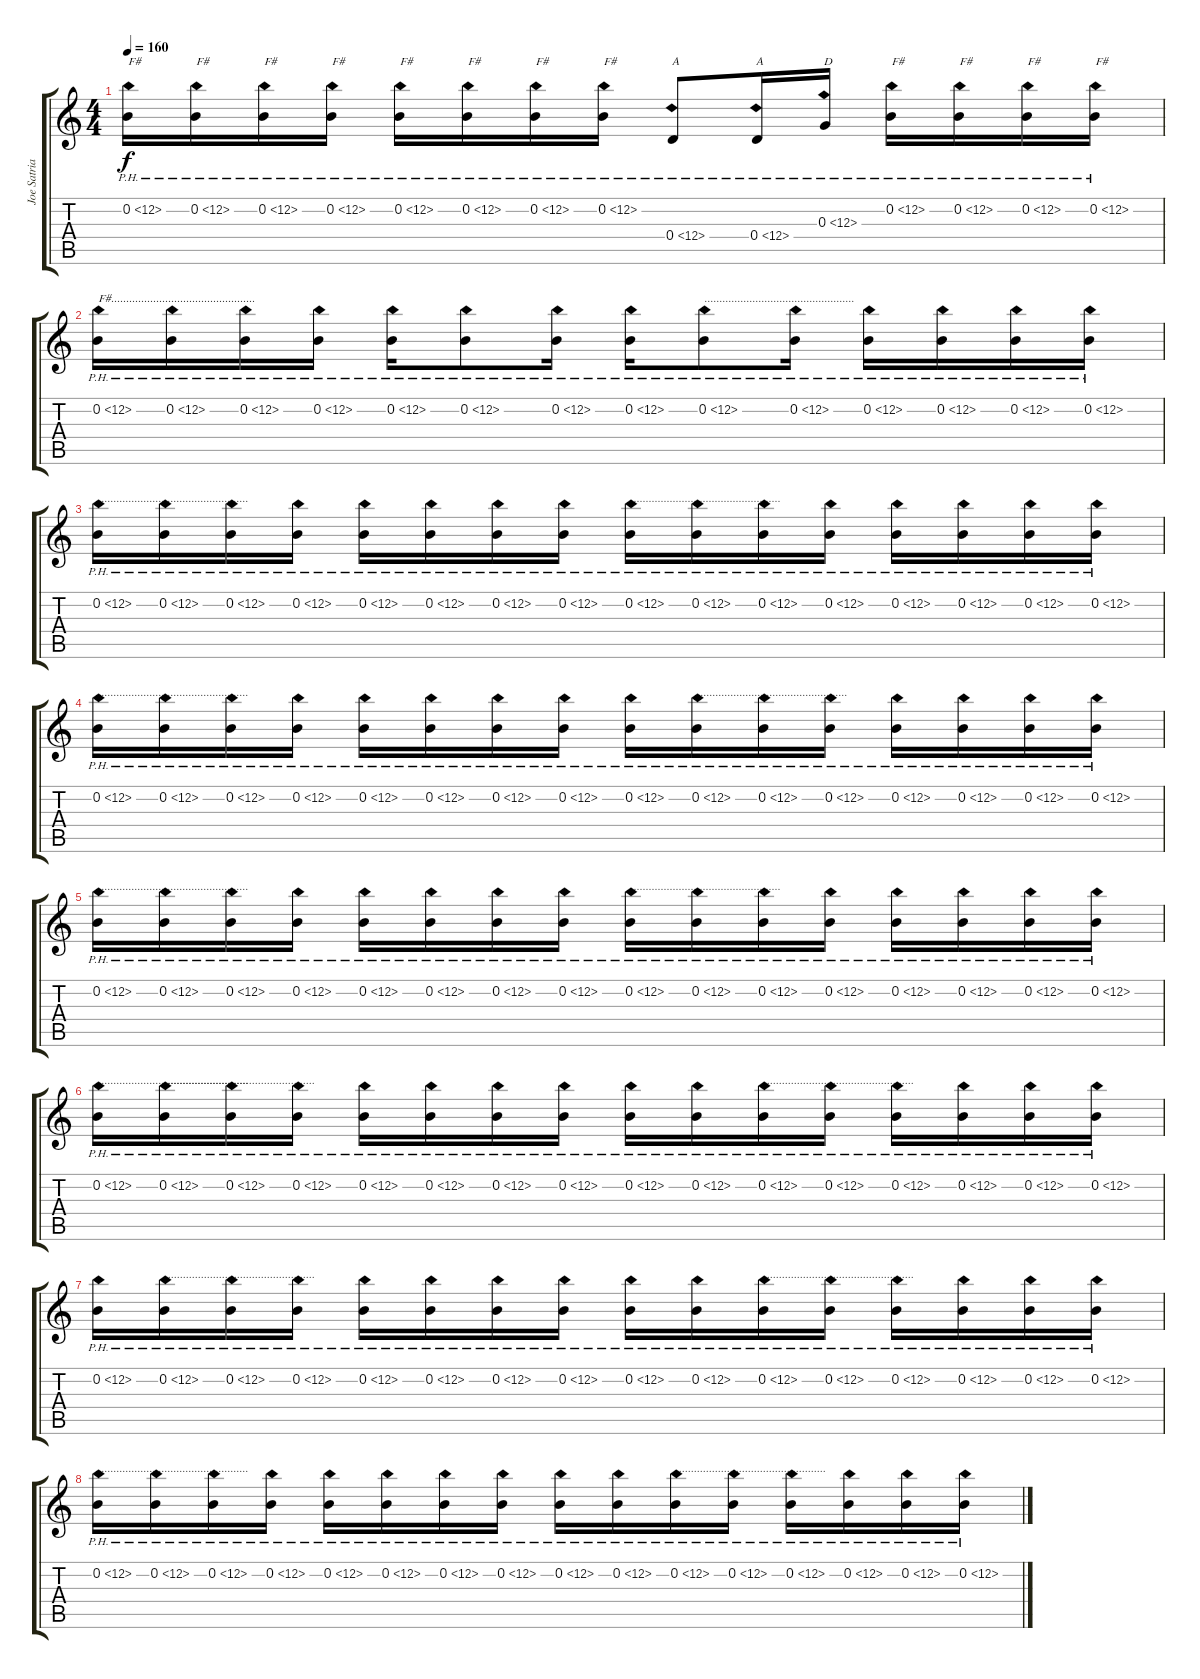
\track ("Joe Satriani" "Joe Satria") {instrument distortionguitar}
\staff {score tabs}
\tuning (E4 B3 G3 D3 A2 E2) {hide}
\ts (4 4)
\tempo 160
\clef g2
\ks c
0.2{ph 12}.16{txt "F#" dy f} 0.2{ph 12}.16{txt "F#"} 0.2{ph 12}.16{txt "F#"} 0.2{ph 12}.16{txt "F#"} 0.2{ph 12}.16{txt "F#"} 0.2{ph 12}.16{txt "F#"} 0.2{ph 12}.16{txt "F#"} 0.2{ph 12}.16{txt "F#"} 0.4{ph 12}.8{txt "A"} 0.4{ph 12}.16{txt "A"} 0.3{ph 12}.16{txt "D"} 0.2{ph 12}.16{txt "F#"} 0.2{ph 12}.16{txt "F#"} 0.2{ph 12}.16{txt "F#"} 0.2{ph 12}.16{txt "F#"} |
0.2{ph 12}.16{txt "F#................................................"} 0.2{ph 12}.16 0.2{ph 12}.16 0.2{ph 12}.16 0.2{ph 12}.16 0.2{ph 12}.8 0.2{ph 12}.16 0.2{ph 12}.16 0.2{ph 12}.8{txt ".................................................."} 0.2{ph 12}.16 0.2{ph 12}.16 0.2{ph 12}.16 0.2{ph 12}.16 0.2{ph 12}.16 |
0.2{ph 12}.16{txt ".................................................."} 0.2{ph 12}.16 0.2{ph 12}.16 0.2{ph 12}.16 0.2{ph 12}.16 0.2{ph 12}.16 0.2{ph 12}.16 0.2{ph 12}.16 0.2{ph 12}.16{txt ".................................................."} 0.2{ph 12}.16 0.2{ph 12}.16 0.2{ph 12}.16 0.2{ph 12}.16 0.2{ph 12}.16 0.2{ph 12}.16 0.2{ph 12}.16 |
0.2{ph 12}.16{txt ".................................................."} 0.2{ph 12}.16 0.2{ph 12}.16 0.2{ph 12}.16 0.2{ph 12}.16 0.2{ph 12}.16 0.2{ph 12}.16 0.2{ph 12}.16 0.2{ph 12}.16 0.2{ph 12}.16{txt ".................................................."} 0.2{ph 12}.16 0.2{ph 12}.16 0.2{ph 12}.16 0.2{ph 12}.16 0.2{ph 12}.16 0.2{ph 12}.16 |
0.2{ph 12}.16{txt ".................................................."} 0.2{ph 12}.16 0.2{ph 12}.16 0.2{ph 12}.16 0.2{ph 12}.16 0.2{ph 12}.16 0.2{ph 12}.16 0.2{ph 12}.16 0.2{ph 12}.16{txt ".................................................."} 0.2{ph 12}.16 0.2{ph 12}.16 0.2{ph 12}.16 0.2{ph 12}.16 0.2{ph 12}.16 0.2{ph 12}.16 0.2{ph 12}.16 |
0.2{ph 12}.16{txt ".................................................."} 0.2{ph 12}.16{txt ".................................................."} 0.2{ph 12}.16 0.2{ph 12}.16 0.2{ph 12}.16 0.2{ph 12}.16 0.2{ph 12}.16 0.2{ph 12}.16 0.2{ph 12}.16 0.2{ph 12}.16 0.2{ph 12}.16{txt ".................................................."} 0.2{ph 12}.16 0.2{ph 12}.16 0.2{ph 12}.16 0.2{ph 12}.16 0.2{ph 12}.16 |
0.2{ph 12}.16 0.2{ph 12}.16{txt ".................................................."} 0.2{ph 12}.16 0.2{ph 12}.16 0.2{ph 12}.16 0.2{ph 12}.16 0.2{ph 12}.16 0.2{ph 12}.16 0.2{ph 12}.16 0.2{ph 12}.16 0.2{ph 12}.16{txt ".................................................."} 0.2{ph 12}.16 0.2{ph 12}.16 0.2{ph 12}.16 0.2{ph 12}.16 0.2{ph 12}.16 |
0.2{ph 12}.16{txt ".................................................."} 0.2{ph 12}.16 0.2{ph 12}.16 0.2{ph 12}.16 0.2{ph 12}.16 0.2{ph 12}.16 0.2{ph 12}.16 0.2{ph 12}.16 0.2{ph 12}.16 0.2{ph 12}.16 0.2{ph 12}.16{txt ".................................................."} 0.2{ph 12}.16 0.2{ph 12}.16 0.2{ph 12}.16 0.2{ph 12}.16 0.2{ph 12}.16
